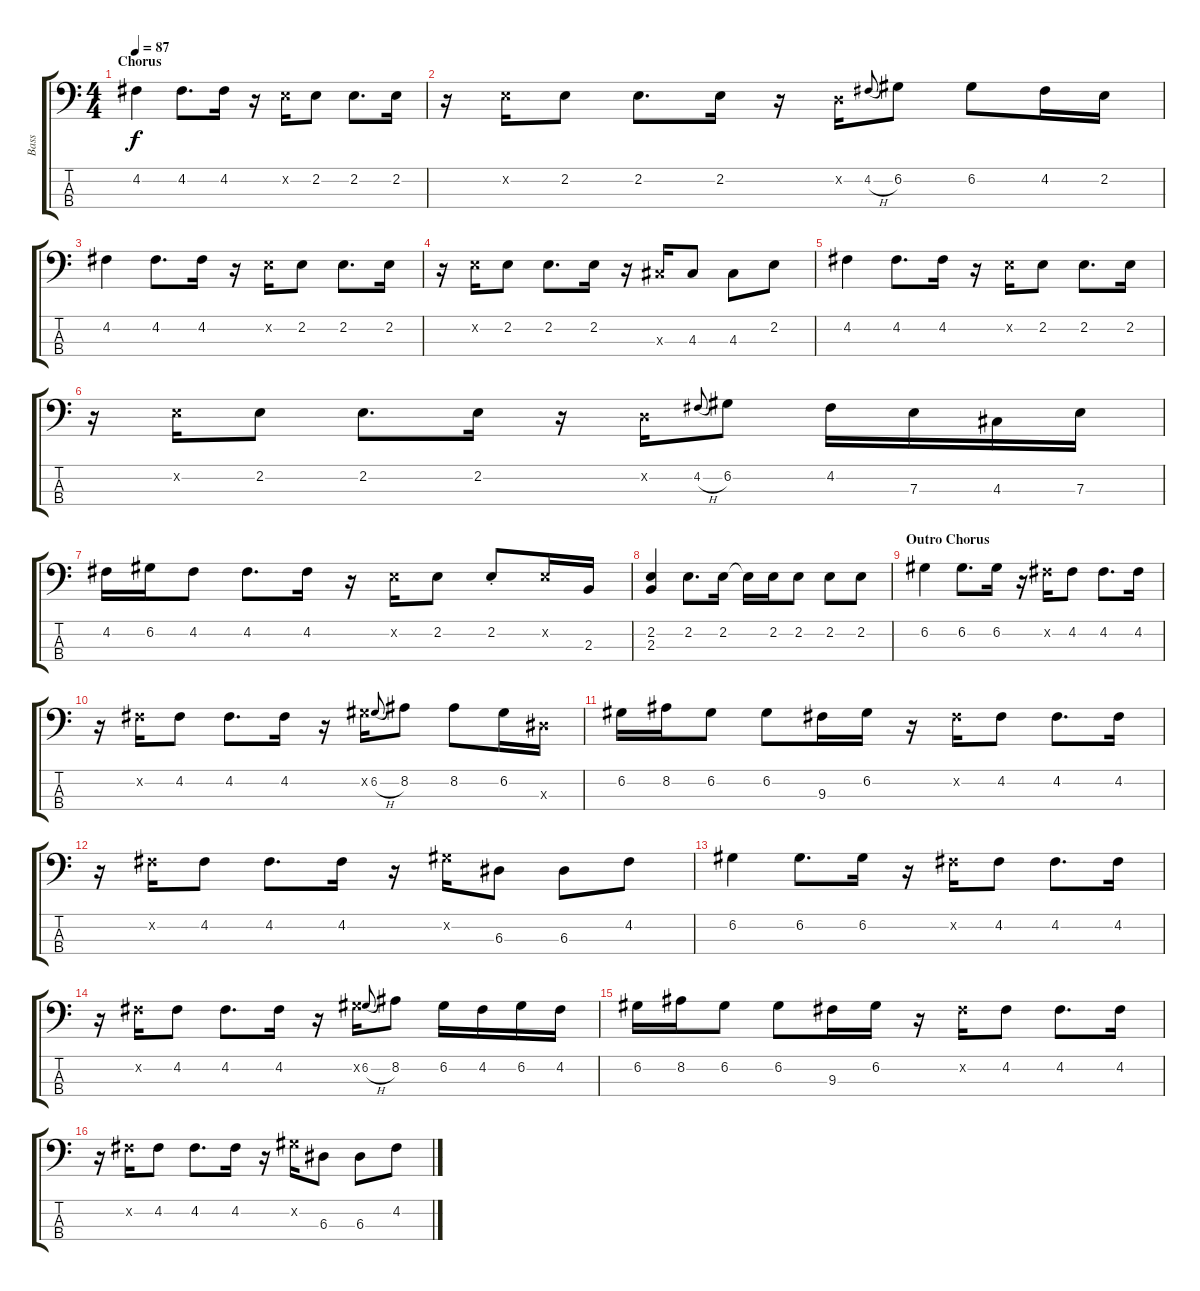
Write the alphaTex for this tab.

\track ("Bass" "Bass") {instrument electricbassfinger}
\staff {score tabs}
\tuning (G2 D2 A1 E1) {hide}
\ts (4 4)
\section ("" "Chorus")
\tempo 87
\clef f4
\ks c
4.2.4{dy f} 4.2.8{d} 4.2.16 r.16 2.2{x}.16 2.2.8 2.2.8{d} 2.2.16 |
r.16 2.2{x}.16 2.2.8 2.2.8{d} 2.2.16 r.16 0.2{x}.16 4.2{h}.8{gr onbeat} 6.2.8 6.2.8 4.2.16 2.2.16 |
4.2.4 4.2.8{d} 4.2.16 r.16 2.2{x}.16 2.2.8 2.2.8{d} 2.2.16 |
r.16 2.2{x}.16 2.2.8 2.2.8{d} 2.2.16 r.16 4.3{x}.16 4.3.8 4.3.8 2.2.8 |
4.2.4 4.2.8{d} 4.2.16 r.16 2.2{x}.16 2.2.8 2.2.8{d} 2.2.16 |
r.16 2.2{x}.16 2.2.8 2.2.8{d} 2.2.16 r.16 0.2{x}.16 4.2{h}.8{gr onbeat} 6.2.8 4.2.16 7.3.16 4.3.16 7.3.16 |
4.2.16 6.2.16 4.2.8 4.2.8{d} 4.2.16 r.16 2.2{x}.16 2.2.8 2.2{st}.8 2.2{x}.16 2.3.16 |
(2.2 2.3).4 2.2.8{d} 2.2.16 2.2{t}.16 2.2.16 2.2.8 2.2.8 2.2.8 |
\section ("" "Outro Chorus")
6.2.4 6.2.8{d} 6.2.16 r.16 4.2{x}.16 4.2.8 4.2.8{d} 4.2.16 |
r.16 4.2{x}.16 4.2.8 4.2.8{d} 4.2.16 r.16 6.2{x}.16 6.2{h}.8{gr onbeat} 8.2.8 8.2.8 6.2.16 6.3{x}.16 |
6.2.16 8.2.16 6.2.8 6.2.8 9.3.16 6.2.16 r.16 4.2{x}.16 4.2.8 4.2.8{d} 4.2.16 |
r.16 4.2{x}.16 4.2.8 4.2.8{d} 4.2.16 r.16 6.2{x}.16 6.3.8 6.3.8 4.2.8 |
6.2.4 6.2.8{d} 6.2.16 r.16 4.2{x}.16 4.2.8 4.2.8{d} 4.2.16 |
r.16 4.2{x}.16 4.2.8 4.2.8{d} 4.2.16 r.16 6.2{x}.16 6.2{h}.8{gr onbeat} 8.2.8 6.2.16 4.2.16 6.2.16 4.2.16 |
6.2.16 8.2.16 6.2.8 6.2.8 9.3.16 6.2.16 r.16 4.2{x}.16 4.2.8 4.2.8{d} 4.2.16 |
r.16 4.2{x}.16 4.2.8 4.2.8{d} 4.2.16 r.16 6.2{x}.16 6.3.8 6.3.8 4.2.8
